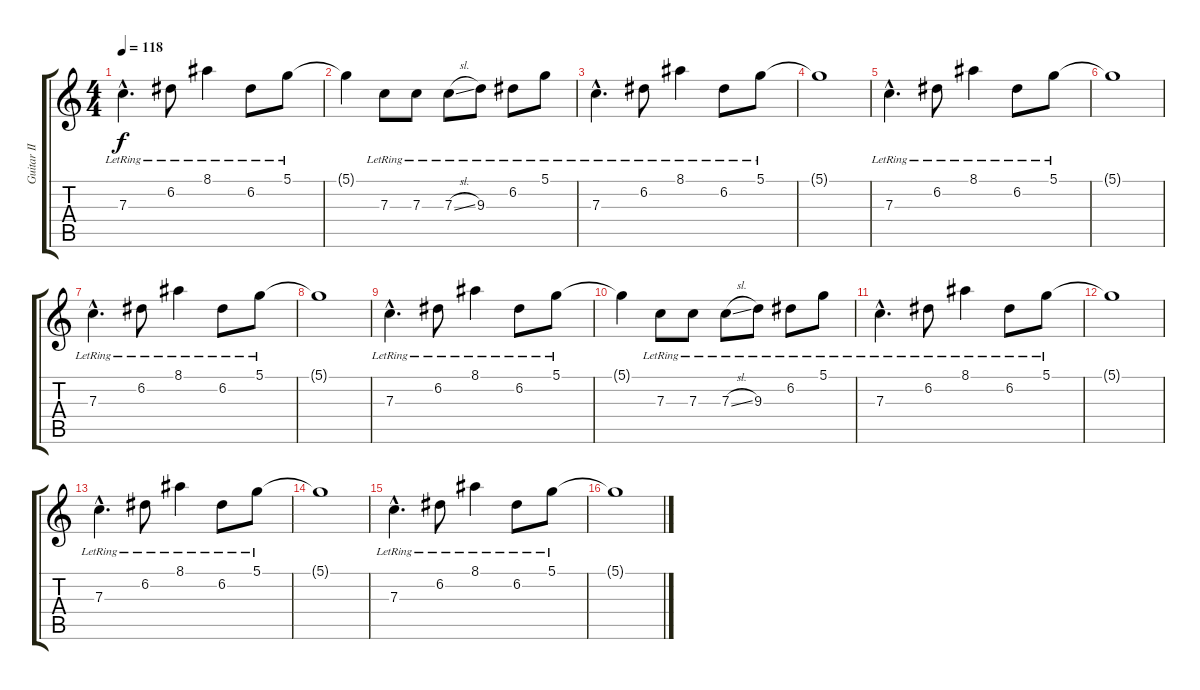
\track ("Guitar II" "Guitar II") {instrument distortionguitar}
\staff {score tabs}
\tuning (D4 A3 F3 C3 G2 C2) {hide}
\ts (4 4)
\tempo 118
\clef g2
\ks c
7.3{hac lr}.4{d dy f} 6.2{lr}.8 8.1{lr}.4 6.2{lr}.8 5.1{lr}.8 |
5.1{t}.4 7.3{lr}.8 7.3{lr}.8 7.3{sl lr}.8 9.3{lr}.8 6.2{lr}.8 5.1{lr}.8 |
7.3{hac lr}.4{d} 6.2{lr}.8 8.1{lr}.4 6.2{lr}.8 5.1{lr}.8 |
5.1{t}.1 |
7.3{hac lr}.4{d} 6.2{lr}.8 8.1{lr}.4 6.2{lr}.8 5.1{lr}.8 |
5.1{t}.1 |
7.3{hac lr}.4{d volume 13 balance 2 instrument electricguitarclean} 6.2{lr}.8 8.1{lr}.4 6.2{lr}.8 5.1{lr}.8 |
5.1{t}.1 |
7.3{hac lr}.4{d} 6.2{lr}.8 8.1{lr}.4 6.2{lr}.8 5.1{lr}.8 |
5.1{t}.4 7.3{lr}.8 7.3{lr}.8 7.3{sl lr}.8 9.3{lr}.8 6.2{lr}.8 5.1{lr}.8 |
7.3{hac lr}.4{d} 6.2{lr}.8 8.1{lr}.4 6.2{lr}.8 5.1{lr}.8 |
5.1{t}.1 |
7.3{hac lr}.4{d} 6.2{lr}.8 8.1{lr}.4 6.2{lr}.8 5.1{lr}.8 |
5.1{t}.1 |
7.3{hac lr}.4{d balance 2 instrument electricguitarclean} 6.2{lr}.8 8.1{lr}.4 6.2{lr}.8 5.1{lr}.8 |
5.1{t}.1
